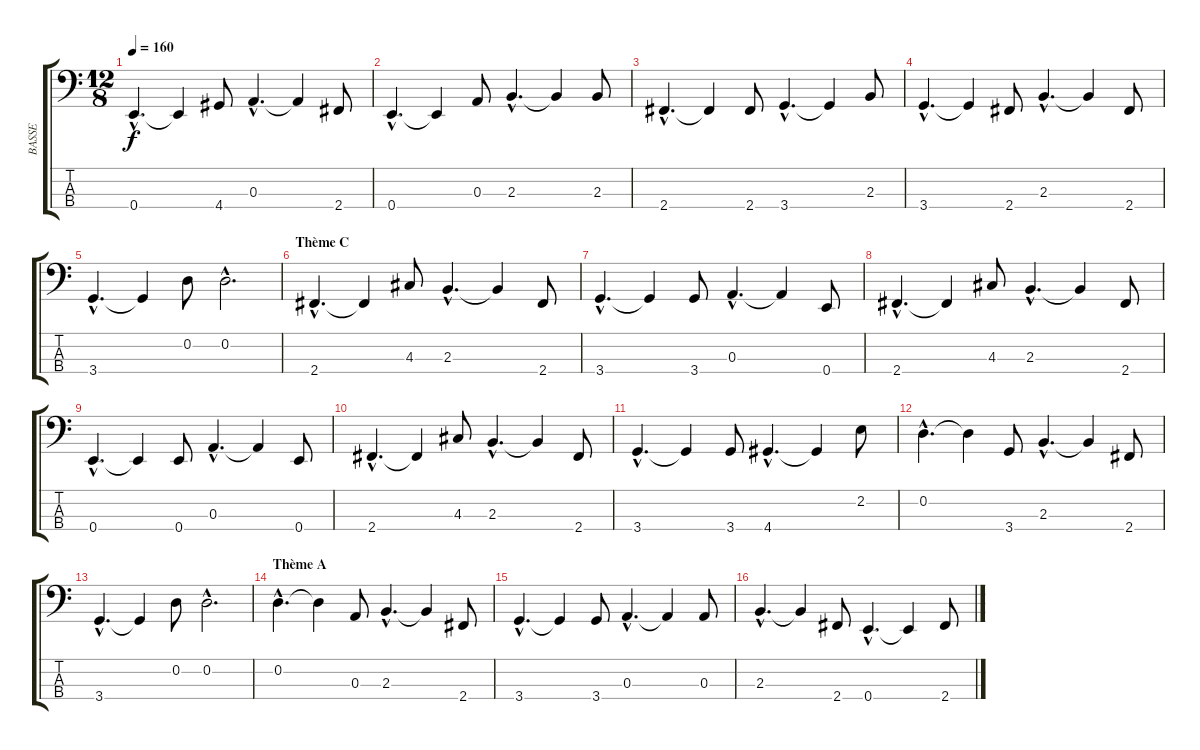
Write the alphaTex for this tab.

\track ("BASSE" "BASSE") {instrument acousticbass}
\staff {score tabs}
\tuning (G2 D2 A1 E1) {hide}
\ts (12 8)
\tempo 160
\clef f4
\ks c
0.4{hac}.4{d dy f} 0.4{t}.4 4.4.8 0.3{hac}.4{d} 0.3{t}.4 2.4.8 |
0.4{hac}.4{d} 0.4{t}.4 0.3.8 2.3{hac}.4{d} 2.3{t}.4 2.3.8 |
2.4{hac}.4{d} 2.4{t}.4 2.4.8 3.4{hac}.4{d} 3.4{t}.4 2.3.8 |
3.4{hac}.4{d} 3.4{t}.4 2.4.8 2.3{hac}.4{d} 2.3{t}.4 2.4.8 |
3.4{hac}.4{d} 3.4{t}.4 0.2.8 0.2{hac}.2{d} |
\section ("" "Thème C")
2.4{hac}.4{d} 2.4{t}.4 4.3.8 2.3{hac}.4{d} 2.3{t}.4 2.4.8 |
3.4{hac}.4{d} 3.4{t}.4 3.4.8 0.3{hac}.4{d} 0.3{t}.4 0.4.8 |
2.4{hac}.4{d} 2.4{t}.4 4.3.8 2.3{hac}.4{d} 2.3{t}.4 2.4.8 |
0.4{hac}.4{d} 0.4{t}.4 0.4.8 0.3{hac}.4{d} 0.3{t}.4 0.4.8 |
2.4{hac}.4{d} 2.4{t}.4 4.3.8 2.3{hac}.4{d} 2.3{t}.4 2.4.8 |
3.4{hac}.4{d} 3.4{t}.4 3.4.8 4.4{hac}.4{d} 4.4{t}.4 2.2.8 |
0.2{hac}.4{d} 0.2{t}.4 3.4.8 2.3{hac}.4{d} 2.3{t}.4 2.4.8 |
3.4{hac}.4{d} 3.4{t}.4 0.2.8 0.2{hac}.2{d} |
\section ("" "Thème A")
0.2{hac}.4{d} 0.2{t}.4 0.3.8 2.3{hac}.4{d} 2.3{t}.4 2.4.8 |
3.4{hac}.4{d} 3.4{t}.4 3.4.8 0.3{hac}.4{d} 0.3{t}.4 0.3.8 |
2.3{hac}.4{d} 2.3{t}.4 2.4.8 0.4{hac}.4{d} 0.4{t}.4 2.4.8
